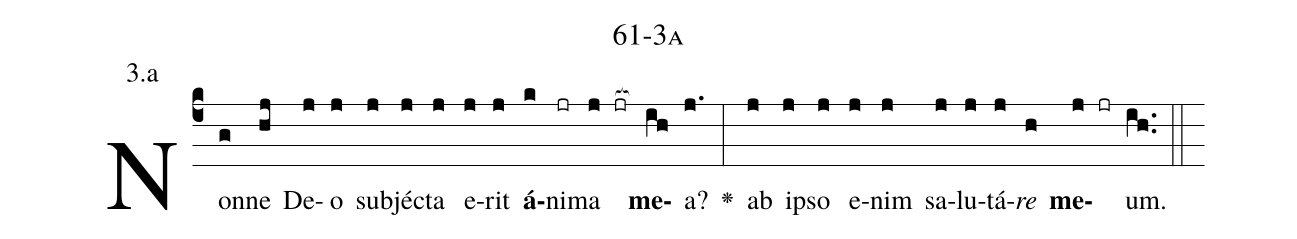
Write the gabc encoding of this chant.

name: 61-3a;
annotation: 3.a;
%%
(c4)Non(g)ne(hj) De(j)o(j) sub(j)jéc(j)ta(j) e(j)rit(j) <b>á</b>(k)ni(jr)ma(j jr[ocb:1{]) <b>me</b>(ih[ocb:0}])a?(j.) <v>\greheightstar</v>(:) ab(j) ip(j)so(j) e(j)nim(j) sa(j)lu(j)tá(j)<i>re</i>(h) <b>me</b>(j jr)um.(ih..) (::)


%E(j) u(j) o(j) u(h) a(j) e.(ih..) (::)
